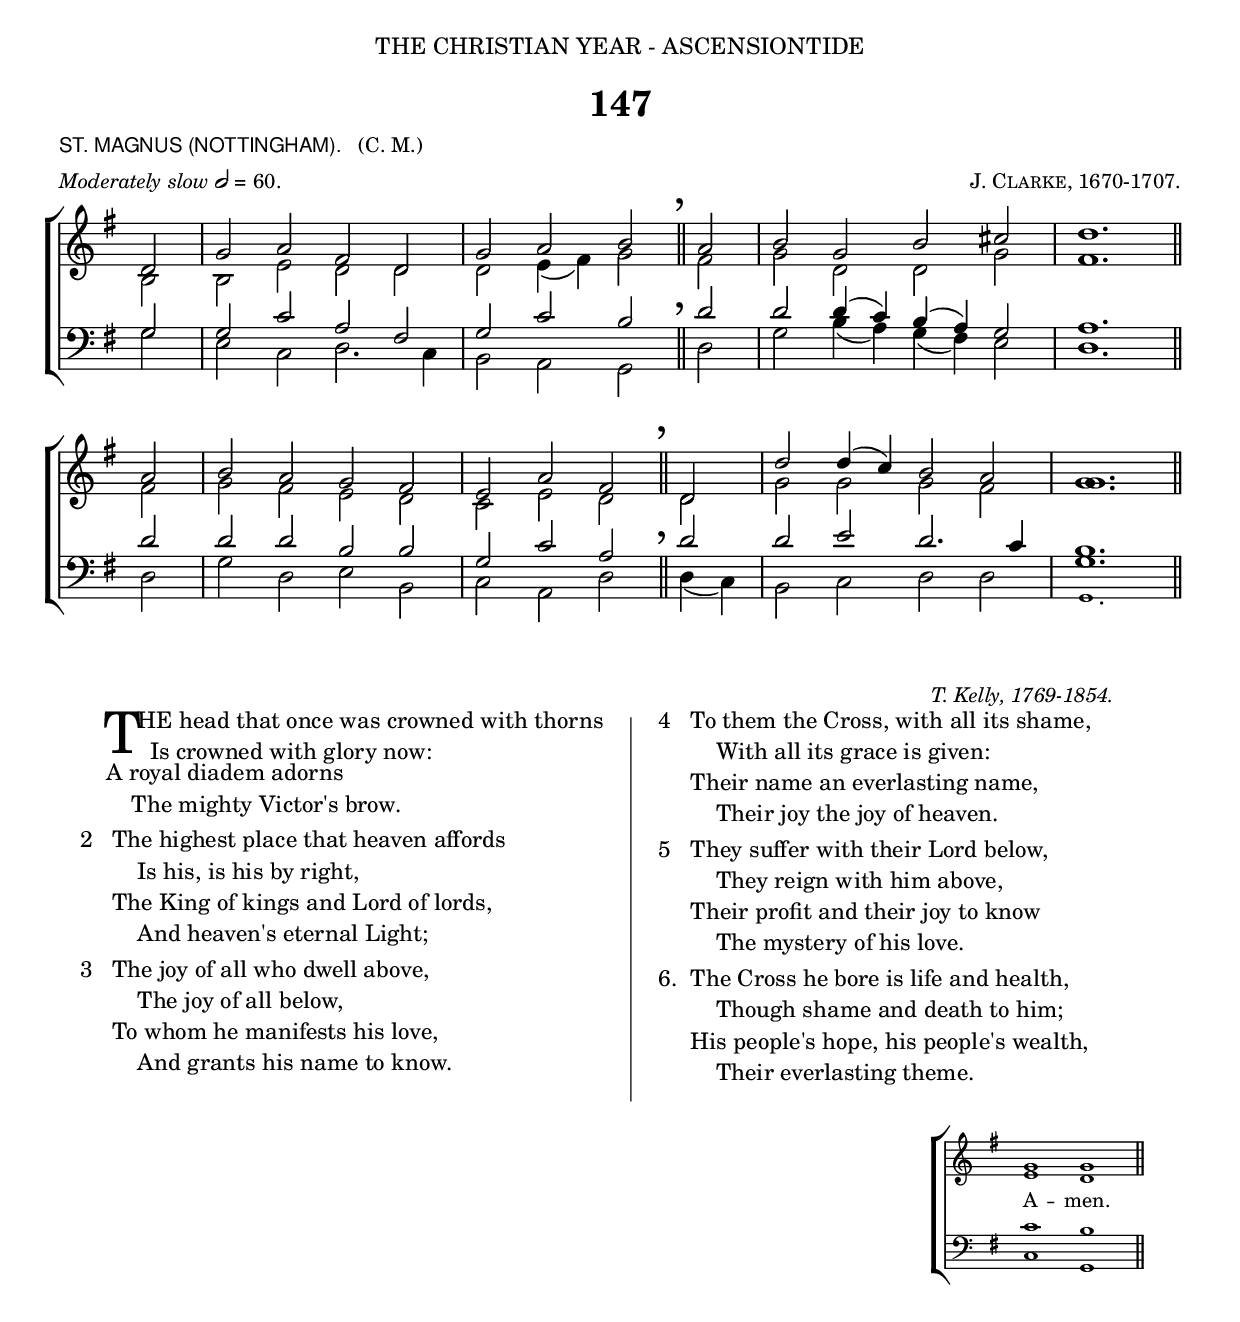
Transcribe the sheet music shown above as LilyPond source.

%%%% 237.png
%%%% Hymn 147. St. Magnus (Nottingham).  The head that once was crowned with thorns. 
%%%% Rev 1.

\version "2.10"

\header {
  dedication = \markup {  \center-align { "THE CHRISTIAN YEAR - ASCENSIONTIDE"
	\hspace #0.1 }}	
	
	title = "147"   
  
  poet = \markup { \small {  \line { \sans { "ST. MAGNUS (NOTTINGHAM)."} \hspace #1 \roman {"(C. M.)"}} }}
  
  meter = \markup { \small { \italic {Moderately slow} \general-align #Y #DOWN \note #"2" #0.5 = 60.} }
  
  arranger = \markup { \small \smallCaps "J. Clarke, 1670-1707." }
  
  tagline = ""
}

%%%%%%%%%%%%%%%%%%%%%%%%%%% Macros

%%% merge. Macro to pull note slightly leftwards.  Used to produce those partially merged wholenotes 

merge = \once \override NoteColumn #'force-hshift = #-0.01

%%generates the breathmarks
breathmark = {	
	      \override Score.RehearsalMark #'break-visibility = #begin-of-line-invisible 
	      \override Score.RehearsalMark #'Y-offset = #'4.0 
	      \override Score.RehearsalMark #'X-offset = #'-0.5
	      \mark \markup { \fontsize #4 ","}
}	      

%%shortcut macro for small notes
smallnote = {  \once \set fontSize = #-3 
              \once \override Stem #'length = #5  }

%%%%%%%%%%%%%%%%%%%%%%%%%%% End of macro definitions

%%% SATB voices

global = {
  \time 4/2
  \key g \major
  \set Staff.midiInstrument = "church organ"
}

soprano = \relative c' { 
  \partial 2 d2 | g a fis d | g a b \breathmark \bar "||" a | b g b cis | d1. \bar "||" \break
  a2 | b a g fis | e a fis \breathmark \bar "||" d | d' d4( c) b2 a | g1. \bar "||"
} 
   
alto = \relative c' {  
  b2 | b e d d | d e4( fis) g2 \bar "||" fis | g d d g |  fis1. \bar "||"
  fis2 | g fis e d | c e d \bar "||" d | g g g fis | \merge g1. \bar "||"
}

tenor = \relative c {\clef bass 
  g'2 | g c a fis | g c b \bar "||" d | d d4( c4) b( a) g2 | a1. \bar "||"
  d2 | d d b b | g c a \bar "||" d | d e d2. c4 | b1. \bar "||"
}

bass = \relative c {\clef bass 
  g'2 | e c d2. c4 | b2 a g \bar "||" d' | g b4( a) g( fis) e2 | d1. \bar "||" \break
  d2 | g d e b | c a d \bar "||" d4( c) | b2 c d d |<< { g1. } 
      \new Voice = "org" { \voiceFour 
      \once \override NoteColumn #'force-hshift = #0.2
      \smallnote g,1. } >> \bar "||"
}

#(ly:set-option 'point-and-click #f)

\paper {
  #(set-paper-size "a4")
%  annotate-spacing = ##t
  print-page-number = ##f
  ragged-last-bottom = ##t
  ragged-bottom = ##t
}

\book{

%%% Score block	

\score{
\new ChoirStaff	
<<
	\context Staff = upper << 
	\context Voice = sopranos { \voiceOne \global \soprano }
	\context Voice = altos    { \voiceTwo \global \alto }
	                      >>
	\context Staff = lower <<
	\context Voice = tenors { \voiceOne \global \tenor }
	\context Voice = basses { \voiceTwo \global \bass }
			        >>
>>
\layout {
		indent=0
		\context { \Score \remove "Bar_number_engraver" }
		\context { \Staff \remove "Time_signature_engraver" }
		\context { \Score \remove "Mark_engraver"  }
                \context { \Staff \consists "Mark_engraver"  }
	} %% close layout

\midi { \context { \Score tempoWholesPerMinute = #(ly:make-moment 60 2) }}      
  	
	
} %%% Score bracket

%%% Lyric attributions and titles

\markup { \small { \hspace #84 \italic "T. Kelly, 1769-1854." }}

%%% Main lyric block
%%% To fit on one page, lyrics are in 3 columns: column 1 (verses ), column 2 (a dividing line), column 3 (verses)

\markup { \hspace #2  %%add space as necc. to center the entire block of lyrics
          \column { %%% super column for entire block of lyrics
	    \line { %% a master line of 3 columns, two for lyrics and one column of a separator line
		\column { %% column 1
	                 \column { %%verse 1 is a column of 2 lines  
	                  \line { \hspace #2.2 \column { \lower #2.4 \fontsize #8 "T" }   %%Drop Cap goes here
				  \hspace #-1.0    %% adjust this if other letters are too far from Drop Cap
				  \column  { \raise #0.0 "HE head that once was crowned with thorns"
			                                 "  Is crowned with glory now:" } }     
	                  \line {  \hspace #2.5  %%adjust hspace until this line left edge is flush with Drop Cap
				   \lower  #1.56  %%adjust this until the line spacing looks right
				   \column {   
					   "A royal diadem adorns"
					   "    The mighty Victor's brow."
			  		}} 
			         } %%% finish verse 1
		        \hspace #1  % adds vertical spacing between verses  
           		\line { "2  "
			   \column {	     
				   "The highest place that heaven affords"
				   "    Is his, is his by right,"
				   "The King of kings and Lord of lords,"
				   "    And heaven's eternal Light;"
			}}
			\hspace #1  % adds vertical spacing between verses  
           		\line { "3  "
			   \column {	     
				   "The joy of all who dwell above,"
				   "    The joy of all below,"
				   "To whom he manifests his love,"
				   "    And grants his name to know."
			}}
		}  %% finish Page column 1
		
	\hspace #2 %%adds horizontal space columns 1 and 2   
			   
	\column { \filled-box #'(0.0 . 0.1) #'( -36 . 1) #0 }   %%% Column 2. This is the line dviding the columns 1 and 3. 
			   	   
	\hspace #2 %%adds horizontal space between columns 2 and 3	
	
	\column { %%start page column 3		
			\line {"4  "
			   \column {	     
				   "To them the Cross, with all its shame,"
				   "    With all its grace is given:"
				   "Their name an everlasting name,"
				   "    Their joy the joy of heaven."
			}}
			\hspace #1 % adds vertical spacing between verses  
			\line {"5  "
			    \column {	     
				    "They suffer with their Lord below,"
				    "    They reign with him above,"
				    "Their profit and their joy to know"
				    "    The mystery of his love."
			}}
			\hspace #1 % adds vertical spacing between verses
			\line { "6. "
			     \column {	     
				     "The Cross he bore is life and health,"
				     "    Though shame and death to him;"
				     "His people's hope, his people's wealth,"
				     "    Their everlasting theme."
     			}}
	    } %%% end column 3
     } %%% end master-line
   } %%% super column bracket
} %%% lyrics markup bracket


%%% Amen score block
\score{
  \new ChoirStaff
   <<
        \context Staff = upper \with { fontSize = #-3  \override StaffSymbol #'staff-space = #(magstep -2) }  
	                      << 
	\context Voice = "sopranos" { \relative c' { \clef treble \global \voiceOne g'1 g1 \bar "||" }}
	\context Voice = "altos"    { \relative c' {  \clef treble \global \voiceTwo e1 d1 \bar "||" }}
	                      >>
			      
	\context Lyrics \lyricsto "altos" { \override LyricText #'font-size = #-1 A -- men. }
	
	\context Staff = lower \with { fontSize = #-3  \override StaffSymbol #'staff-space = #(magstep -2) }  
	                       <<
	\context Voice = "tenors" { \relative c { \clef bass \global \voiceThree c'1 b1 \bar "||" }}
	\context Voice = "basses" { \relative c { \clef bass \global \voiceFour  c1 g1 \bar "||" }}
			        >> 
  >>			      
\header { breakbefore = ##f piece = " " opus = " " }
\layout { 
	\context { \Score timing = ##f }
	ragged-right = ##t
	indent = 15\cm
	\context { \Staff \remove Time_signature_engraver }

       }

\midi { \context { \Score tempoWholesPerMinute = #(ly:make-moment 60 2) }}  %%Amen midi       
       
}  


} %%% book bracket
